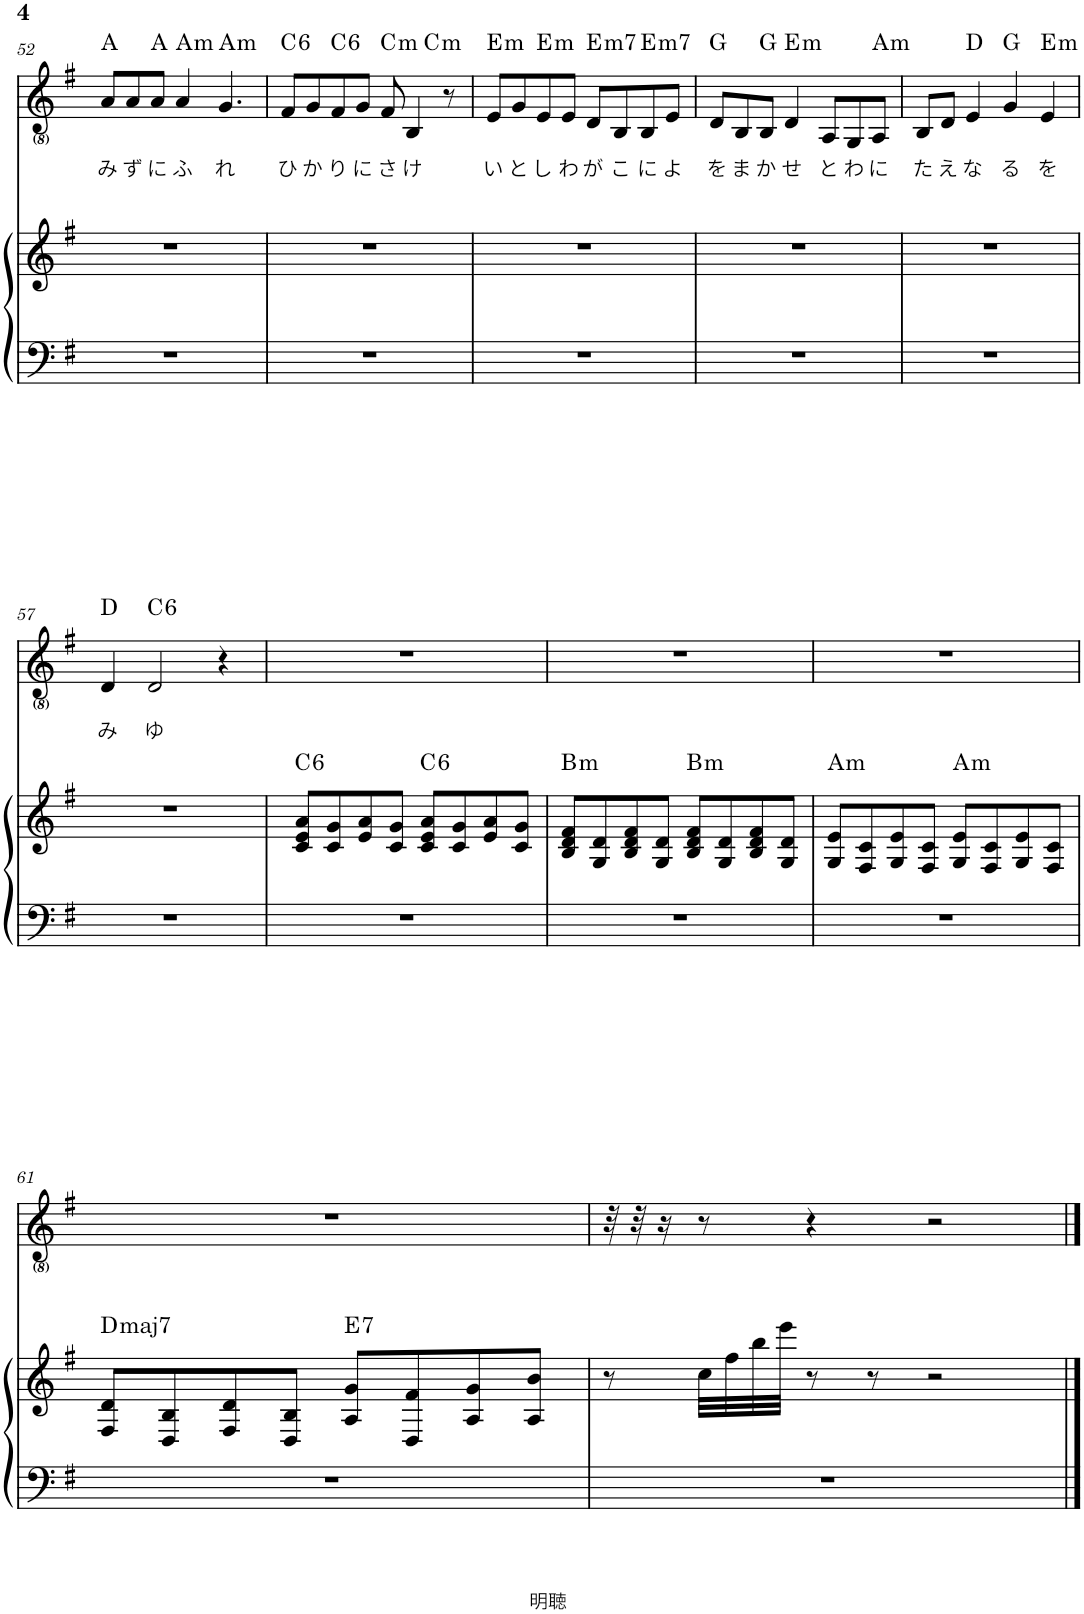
**kern	**kern	**harte	**kern	**text	**text	**harte
*part2	*part2	*part2	*part1	*part1	*part1	*part1
*staff3	*staff2	*	*staff1	*staff1	*staff1	*
*I"Piano	*	*	*I"Voice	*	*	*
*I'Pno	*	*	*	*	*	*
!!LO:PB:g=z
*clefF4	*clefG2	*	*clefG2	*	*	*
*k[f#]	*k[f#]	*	*k[f#]	*	*	*
*M4/4	*M4/4	*	*M4/4	*	*	*
=52	=52	=52	=52	=52	=52	=52
!	!	!	!	!	!LO:LY:b	!
1r	1r	.	8a/L	.	み	A:maj
!	!	!	!	!	!LO:LY:b	!
.	.	.	8a/	.	ず	.
!	!	!	!	!	!LO:LY:b	!
.	.	.	8a/J	.	に	A:maj
!	!	!	!	!	!LO:LY:b	!LO:H:kt=m
.	.	.	4a/	.	ふ	A:min
!	!	!	!	!	!LO:LY:b	!LO:H:kt=m
.	.	.	4.g/	.	れ	A:min
=53	=53	=53	=53	=53	=53	=53
!	!	!	!	!	!LO:LY:b	!LO:H:kt=6
*	*	*	*^	*	*	*
1r	1r	.	8f#/L	2.ryy	.	ひ	C:maj6
!	!	!	!	!	!	!LO:LY:b	!
.	.	.	8g/	.	.	か	.
!	!	!	!	!	!	!LO:LY:b	!LO:H:kt=6
.	.	.	8f#/	.	.	り	C:maj6
!	!	!	!	!	!	!LO:LY:b	!
.	.	.	8g/J	.	.	に	.
!	!	!	!	!	!	!LO:LY:b	!LO:H:kt=m
.	.	.	8f#/	.	.	さ	C:min
!	!	!	!	!	!	!LO:LY:b	!
.	.	.	4B/	.	.	け	.
!	!	!	!	!	!	!	!LO:H:kt=m
.	.	.	.	4ryy	.	.	C:min
.	.	.	8r	.	.	.	.
=54	=54	=54	=54	=54	=54	=54	=54
!	!	!	!	!	!	!LO:LY:b	!LO:H:kt=m
*	*	*	*v	*v	*	*	*
1r	1r	.	8e/L	.	い	E:min
!	!	!	!	!	!LO:LY:b	!
.	.	.	8g/	.	と	.
!	!	!	!	!	!LO:LY:b	!LO:H:kt=m
.	.	.	8e/	.	し	E:min
!	!	!	!	!	!LO:LY:b	!
.	.	.	8e/J	.	わ	.
!	!	!	!	!	!LO:LY:b	!LO:H:kt=m7
.	.	.	8d/L	.	が	E:min7
!	!	!	!	!	!LO:LY:b	!
.	.	.	8B/	.	こ	.
!	!	!	!	!	!LO:LY:b	!LO:H:kt=m7
.	.	.	8B/	.	に	E:min7
!	!	!	!	!	!LO:LY:b	!
.	.	.	8e/J	.	よ	.
=55	=55	=55	=55	=55	=55	=55
!	!	!	!	!	!LO:LY:b	!
1r	1r	.	8d/L	.	を	G:maj
!	!	!	!	!	!LO:LY:b	!
.	.	.	8B/	.	ま	.
!	!	!	!	!	!LO:LY:b	!
.	.	.	8B/J	.	か	G:maj
!	!	!	!	!	!LO:LY:b	!LO:H:kt=m
.	.	.	4d/	.	せ	E:min
!	!	!	!	!	!LO:LY:b	!
.	.	.	8A/L	.	と	.
!	!	!	!	!	!LO:LY:b	!
.	.	.	8G/	.	わ	.
!	!	!	!	!	!LO:LY:b	!LO:H:kt=m
.	.	.	8A/J	.	に	A:min
=56	=56	=56	=56	=56	=56	=56
!	!	!	!	!	!LO:LY:b	!
1r	1r	.	8B/L	.	た	.
!	!	!	!	!	!LO:LY:b	!
.	.	.	8d/J	.	え	.
!	!	!	!	!	!LO:LY:b	!
.	.	.	4e/	.	な	D:maj
!	!	!	!	!	!LO:LY:b	!
.	.	.	4g/	.	る	G:maj
!	!	!	!	!	!LO:LY:b	!LO:H:kt=m
.	.	.	4e/	.	を	E:min
!!LO:LB:g=z
=57	=57	=57	=57	=57	=57	=57
!	!	!	!	!	!LO:LY:b	!
1r	1r	.	4d/	.	み	D:maj
!	!	!	!	!	!LO:LY:b	!LO:H:kt=6
.	.	.	2d/	.	ゆ	C:maj6
.	.	.	4r	.	.	.
=58	=58	=58	=58	=58	=58	=58
!	!	!LO:H:kt=6	!	!	!	!
1r	8c/ 8e/ 8a/L	C:maj6	1r	.	.	.
.	8c/ 8g/	.	.	.	.	.
.	8e/ 8a/	.	.	.	.	.
.	8c/ 8g/J	.	.	.	.	.
!	!	!LO:H:kt=6	!	!	!	!
.	8c/ 8e/ 8a/L	C:maj6	.	.	.	.
.	8c/ 8g/	.	.	.	.	.
.	8e/ 8a/	.	.	.	.	.
.	8c/ 8g/J	.	.	.	.	.
=59	=59	=59	=59	=59	=59	=59
!	!	!LO:H:kt=m	!	!	!	!
1r	8B/ 8d/ 8f#/L	B:min	1r	.	.	.
.	8G/ 8d/	.	.	.	.	.
.	8B/ 8d/ 8f#/	.	.	.	.	.
.	8G/ 8d/J	.	.	.	.	.
!	!	!LO:H:kt=m	!	!	!	!
.	8B/ 8d/ 8f#/L	B:min	.	.	.	.
.	8G/ 8d/	.	.	.	.	.
.	8B/ 8d/ 8f#/	.	.	.	.	.
.	8G/ 8d/J	.	.	.	.	.
=60	=60	=60	=60	=60	=60	=60
!	!	!LO:H:kt=m	!	!	!	!
1r	8G/ 8e/L	A:min	1r	.	.	.
.	8F#/ 8c/	.	.	.	.	.
.	8G/ 8e/	.	.	.	.	.
.	8F#/ 8c/J	.	.	.	.	.
!	!	!LO:H:kt=m	!	!	!	!
.	8G/ 8e/L	A:min	.	.	.	.
.	8F#/ 8c/	.	.	.	.	.
.	8G/ 8e/	.	.	.	.	.
.	8F#/ 8c/J	.	.	.	.	.
!!LO:LB:g=z
=61	=61	=61	=61	=61	=61	=61
!	!	!LO:H:kt=maj7	!	!	!	!
1r	8F#/ 8d/L	D:maj7	1r	.	.	.
.	8D/ 8B/	.	.	.	.	.
.	8F#/ 8d/	.	.	.	.	.
.	8D/ 8B/J	.	.	.	.	.
!	!	!LO:H:kt=7	!	!	!	!
.	8A/ 8g/L	E:7	.	.	.	.
.	8D/ 8f#/	.	.	.	.	.
.	8A/ 8g/	.	.	.	.	.
.	8A/ 8b/J	.	.	.	.	.
=62	=62	=62	=62	=62	=62	=62
1r	8r	.	32r	.	.	.
.	.	.	32r	.	.	.
.	.	.	16r	.	.	.
.	32cc\LLL	.	8r	.	.	.
.	32ff#\	.	.	.	.	.
.	32bb\	.	.	.	.	.
.	32eee\JJJ	.	.	.	.	.
.	8r	.	4r	.	.	.
.	8r	.	.	.	.	.
.	2r	.	2r	.	.	.
==	==	==	==	==	==	==
*-	*-	*-	*-	*-	*-	*-
